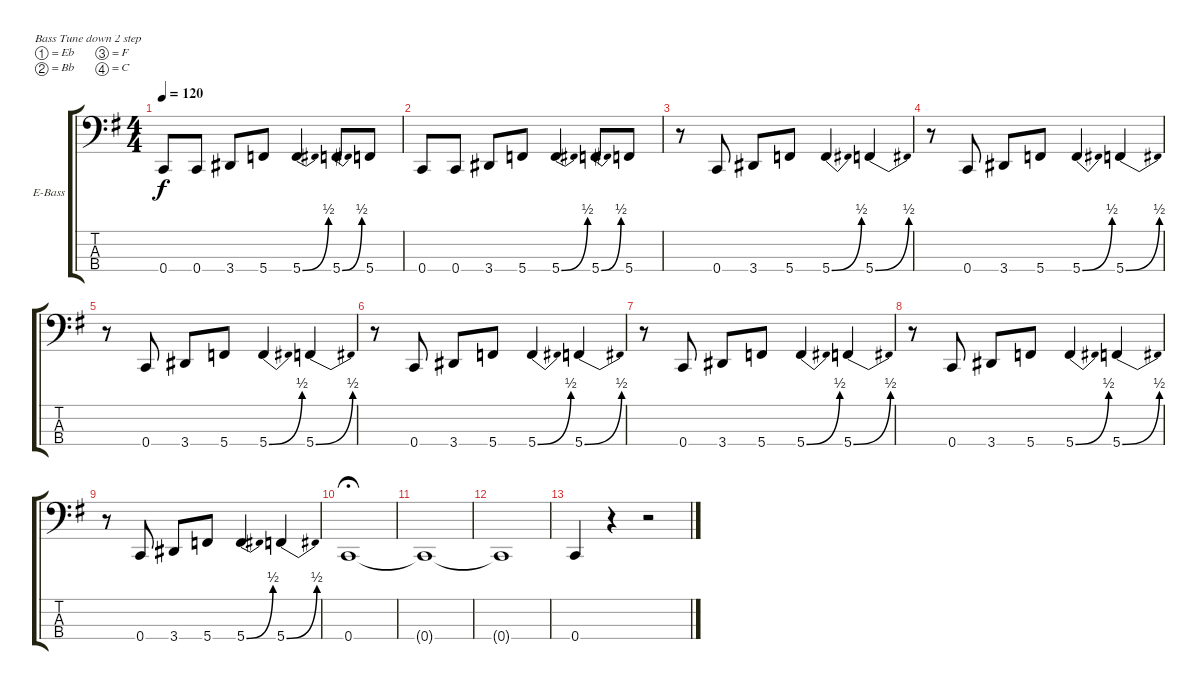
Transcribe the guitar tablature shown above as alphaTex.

\defaultSystemsLayout 4
\bracketExtendMode groupsimilarinstruments
\firstSystemTrackNameOrientation horizontal
\otherSystemsTrackNameOrientation horizontal
\track ("Electric Bass" "E-Bass") {instrument electricbassfinger}
\staff {score tabs}
\tuning (Eb2 Bb1 F1 C1)
\ts (4 4)
\tempo 120
\clef f4
\scale
1.05549
\ks g
0.4.8{dy f} 0.4.8 3.4.8 5.4.8 5.4{be (bend 0 0 60 2)}.4 5.4{be (bend 0 0 60 2)}.8 5.4.8 |
\scale
0.944515 0.4.8 0.4.8 3.4.8 5.4.8 5.4{be (bend 0 0 60 2)}.4 5.4{be (bend 0 0 60 2)}.8 5.4.8 |
\scale
1.05549 r.8 0.4.8 3.4.8 5.4.8 5.4{be (bend 0 0 60 2)}.4 5.4{be (bend 0 0 60 2)}.4 |
\scale
0.944515 r.8 0.4.8 3.4.8 5.4.8 5.4{be (bend 0 0 60 2)}.4 5.4{be (bend 0 0 60 2)}.4 |
\scale
1.05549 r.8 0.4.8 3.4.8 5.4.8 5.4{be (bend 0 0 60 2)}.4 5.4{be (bend 0 0 60 2)}.4 |
\scale
0.944515 r.8 0.4.8 3.4.8 5.4.8 5.4{be (bend 0 0 60 2)}.4 5.4{be (bend 0 0 60 2)}.4 |
\scale
1.05549 r.8 0.4.8 3.4.8 5.4.8 5.4{be (bend 0 0 60 2)}.4 5.4{be (bend 0 0 60 2)}.4 |
\scale
0.944515 r.8 0.4.8 3.4.8 5.4.8 5.4{be (bend 0 0 60 2)}.4 5.4{be (bend 0 0 60 2)}.4 |
\scale
1.05549 r.8 0.4.8 3.4.8 5.4.8 5.4{be (bend 0 0 60 2)}.4 5.4{be (bend 0 0 60 2)}.4 |
\scale
0.944515 0.4.1{fermata (medium 0.5)} |
\scale
1.05549 0.4{t}.1 |
\scale
0.944515 0.4{t}.1 |
0.4.4 r.4 r.2
